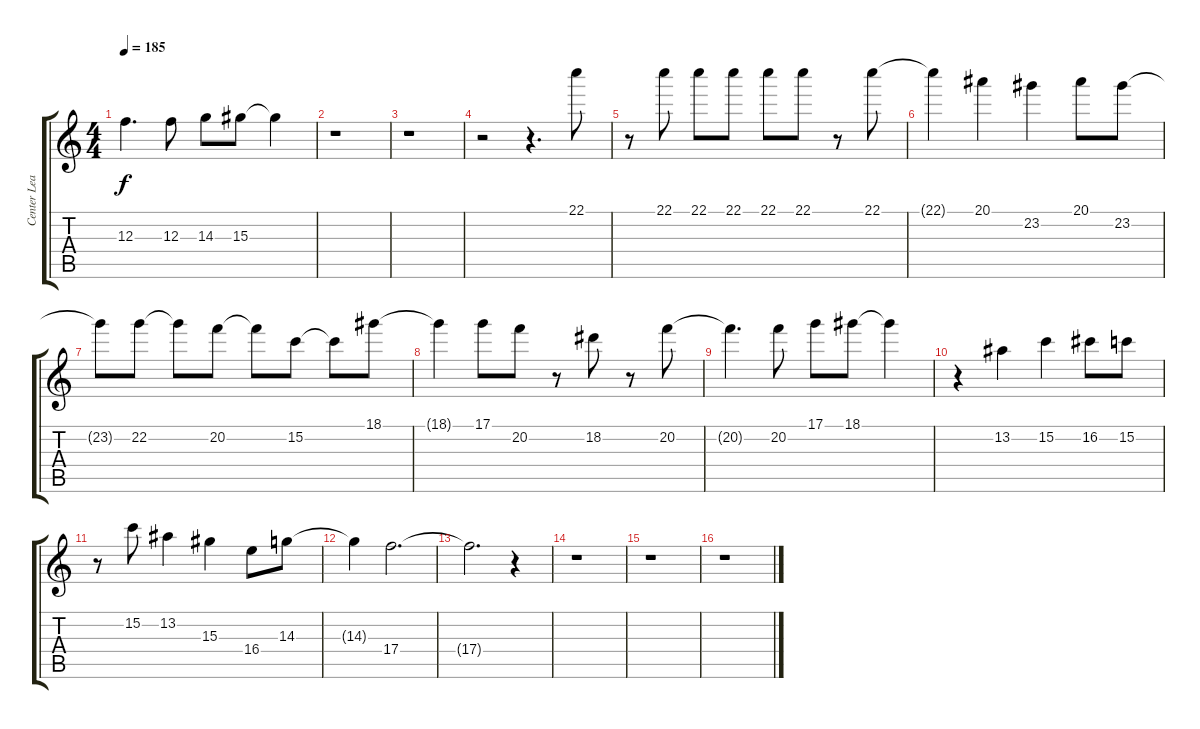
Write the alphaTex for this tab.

\track ("Center Lead 1" "Center Lea") {instrument overdrivenguitar}
\staff {score tabs}
\tuning (D4 A3 F3 C3 G2 C2) {hide}
\ts (4 4)
\tempo 185
\clef g2
\ks aminor
12.3{t}.4{d dy f} 12.3.8 14.3.8 15.3.8 15.3{t}.4 |
r.1 |
r.1 |
r.2 r.4{d} 22.1.8 |
r.8 22.1.8 22.1.8 22.1.8 22.1.8 22.1.8 r.8 22.1.8 |
22.1{t}.4 20.1.4 23.2.4 20.1.8 23.2.8 |
23.2{t}.8 22.2.8 22.2{t}.8 20.2.8 20.2{t}.8 15.2.8 15.2{t}.8 18.1.8 |
18.1{t}.4 17.1.8 20.2.8 r.8 18.2.8 r.8 20.2.8 |
20.2{t}.4{d} 20.2.8 17.1.8 18.1.8 18.1{t}.4 |
r.4 13.2.4 15.2.4 16.2.8 15.2.8 |
r.8 15.2.8 13.2.4 15.3.4 16.4.8 14.3.8 |
14.3{t}.4 17.4.2{d} |
17.4{t}.2{d} r.4 |
r.1 |
r.1 |
r.1
